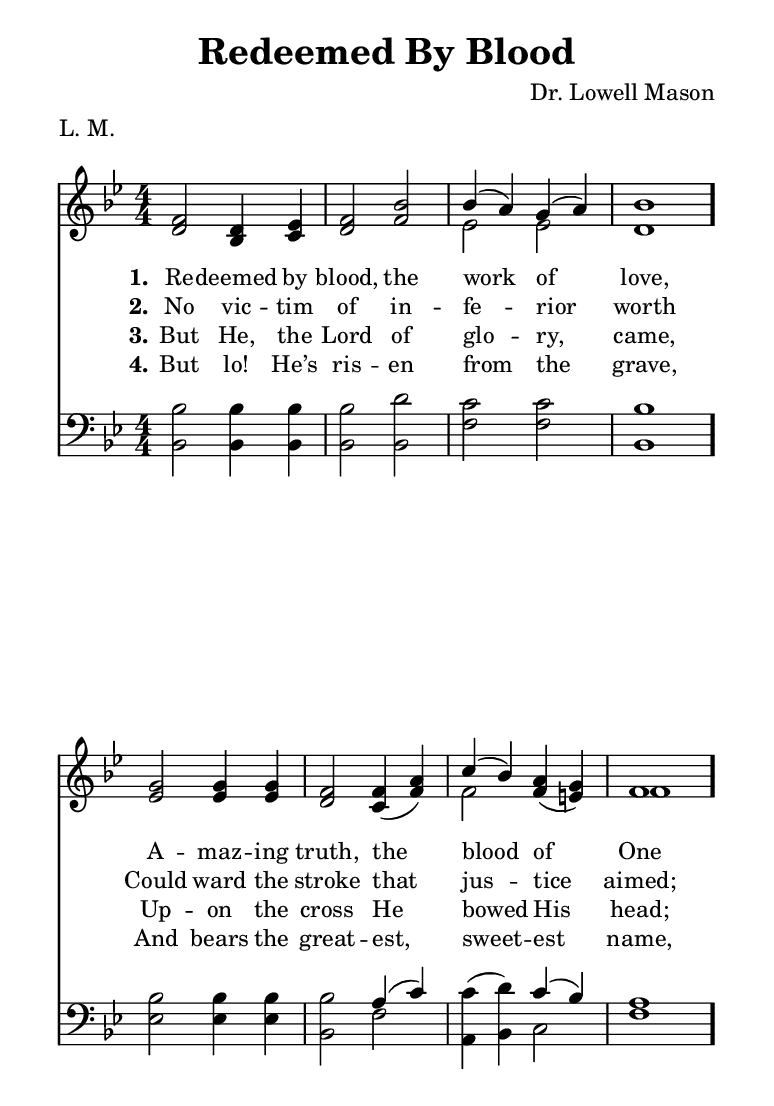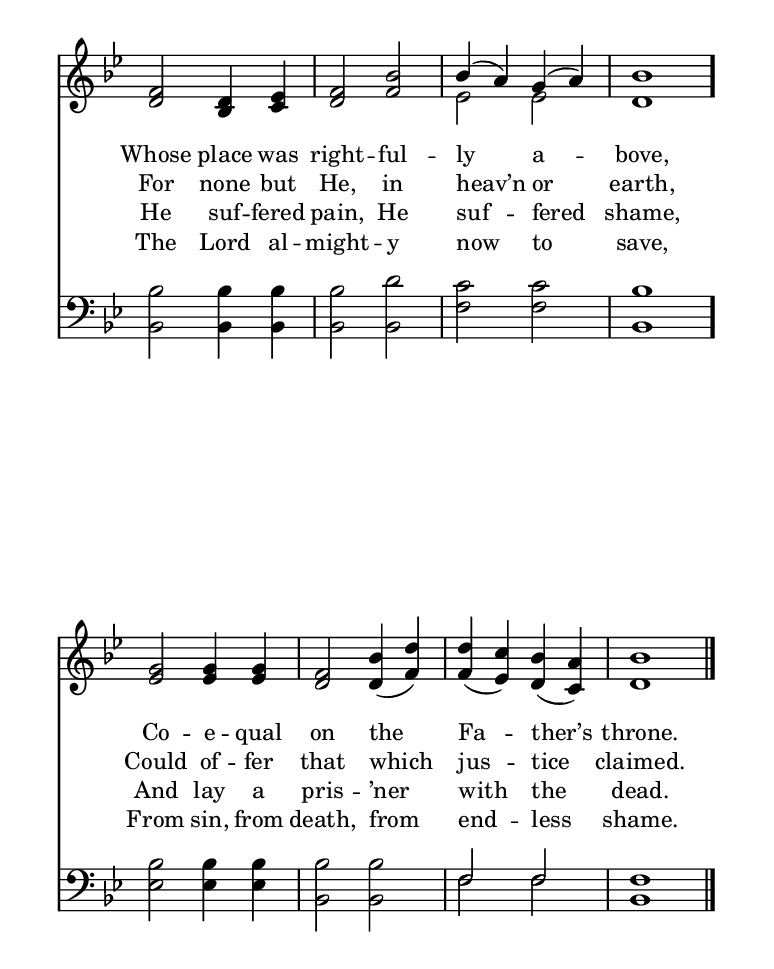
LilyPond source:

\include "common/global.ily"
\paper {
  \include "common/paper.ily"
  ragged-last-bottom = ##t
  systems-per-page = ##f
  system-count = #(cond (is-eogsized 2) (#t #f))
}

\header{
  hymnnumber = "9"
  title = "Redeemed By Blood"
  tunename = "Ernan"
  meter = "L. M."
  %poet = ""
  composer = "Dr. Lowell Mason"
  %copyright = ""
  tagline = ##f
}

patternA = { c2 c4 c4 | c2 c2 | c4( c4) c4( c4) | c1 } % Soprano lines 1, 3
patternB = { c2 c4 c4 | c2 c4( c4) | c4( c4) c4( c4) | c1 } % Soprano lines 2, 4 ; Alto line 4 ; Tenor line 2
patternC = { c2 c4 c4 | c2 c2 | c2 c2 | c1 } % Alto lines 1, 3 ; Tenor lines 1, 3, 4 ; Bass lines 1, 3, 4
patternD = { c2 c4 c4 | c2 c4( c4) | c2 c4( c4) | c1 } % Alto line 2
patternE = { c2 c4 c4 | c2 c2 | c4( c4) c2 | c1 } % Bass line 2

global = {
  \include "common/overrides.ily"
  \override Staff.TimeSignature.style = #'numbered
  \time 4/4
  \once \override Score.MetronomeMark.transparent = ##t
  \tempo 4 = 120
  \key bes \major
  \autoBeamOff
}

notesSoprano = {
\global
\relative c' {

  \changePitch \patternA { f d ees | f bes   | bes a g a | bes }
  \changePitch \patternB { g g g   | f f a   | c bes a g | f   }
  \changePitch \patternA { f d ees | f bes   | bes a g a | bes }
  \changePitch \patternB { g g g   | f bes d | d c bes a | bes }
	\bar "|."

}
}

notesAlto = {
\global
\relative e' {

  \changePitch \patternC { d bes c           | d f       | ees ees | d }
  \changePitch \patternD { ees ees ees       | d c f     | f f e   | f }
  \changePitch \patternC { d bes c           | d f       | ees ees | d }
  \changePitch \patternB { ees ees ees d d f | f ees d c | d       }

}
}

notesTenor = {
\global
\relative a {

  \changePitch \patternC { bes bes bes | bes d   | c c       | bes }
  \changePitch \patternB { bes bes bes | bes a c | c d c bes | a   }
  \changePitch \patternC { bes bes bes | bes d   | c c       | bes }
  \changePitch \patternC { bes bes bes | bes bes | f f       | f   }

}
}

notesBass = {
\global
\relative f {

  \changePitch \patternC { bes, bes bes | bes bes | f' f     | bes, }
  \changePitch \patternE { ees ees ees  | bes f'  | a, bes c | f    }
  \changePitch \patternC { bes, bes bes | bes bes | f' f     | bes, }
  \changePitch \patternC { ees ees ees  | bes bes | f' f     | bes, }

}
}

wordsA = \lyricmode {
\set stanza = "1."

  Re -- deemed by blood, the work of love, \bar "."
  A -- maz -- ing truth, the blood of One \bar "." \break
  Whose place was right -- ful -- ly a -- bove, \bar "."
  Co -- e -- qual on the Fa -- ther’s throne.

}

wordsB = \lyricmode {
\set stanza = "2."

  No vic -- tim of in -- fe -- rior worth
  Could ward the stroke that jus -- tice aimed;
  For none but He, in heav’n or earth,
  Could of -- fer that which jus -- tice claimed.
}

wordsC = \lyricmode {
\set stanza = "3."

  But He, the Lord of glo -- ry, came,
  Up -- on the cross He bowed His head;
  He suf -- fered pain, He suf -- fered shame,
  And lay a pris -- ’ner with the dead.

}

wordsD = \lyricmode {
\set stanza = "4."

  But lo! He’s ris -- en from the grave,
  And bears the great -- est, sweet -- est name,
  The Lord al -- might -- y now to save,
  From sin, from death, from end -- less shame.

}


\score {
  \context ChoirStaff <<
    \context Staff = upper <<
      \set ChoirStaff.systemStartDelimiter = #'SystemStartBar
      \set ChoirStaff.printPartCombineTexts = ##f
      \partcombine #'(2 . 9) \notesSoprano \notesAlto
      \context NullVoice = sopranos { \voiceOne << \notesSoprano >> }
      \context NullVoice = altos { \voiceTwo << \notesAlto >> }
      \context Lyrics = one   \lyricsto sopranos \wordsA
      \context Lyrics = two   \lyricsto sopranos \wordsB
      \context Lyrics = three \lyricsto sopranos \wordsC
      \context Lyrics = four  \lyricsto sopranos \wordsD
      %\context Lyrics = five  \lyricsto sopranos \wordsE
    >>
    \context Staff = men <<
      \clef bass
      \set ChoirStaff.printPartCombineTexts = ##f
      \partcombine #'(2 . 9) \notesTenor \notesBass
      \context NullVoice = tenors { \voiceOne << \notesTenor >> }
      \context NullVoice = basses { \voiceTwo << \notesBass >> }
    >>
  >>
  \layout {
    \include "common/layout.ily"
  }
  \midi{
    \include "common/midi.ily"
  }
}

\version "2.19.49"  % necessary for upgrading to future LilyPond versions.

% vi:set et ts=2 sw=2 ai nocindent syntax=lilypond:
